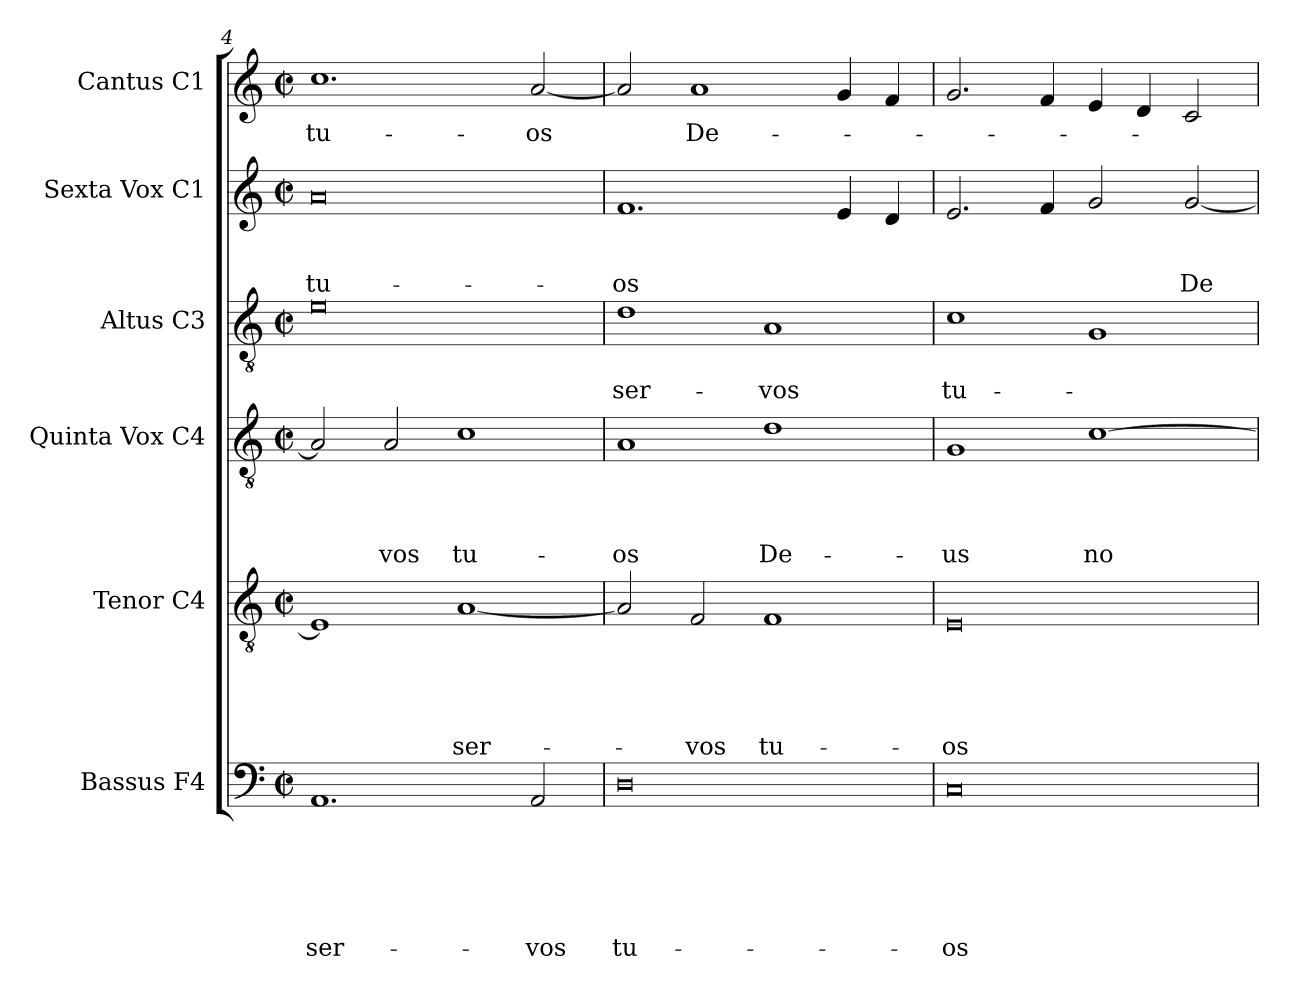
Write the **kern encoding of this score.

**kern	**text	**text	**text	**text	**text	**text	**kern	**text	**text	**text	**text	**text	**kern	**text	**text	**text	**text	**kern	**text	**text	**kern	**text	**text	**text	**kern	**text
*part6	*part6	*part6	*part6	*part6	*part6	*part6	*part5	*part5	*part5	*part5	*part5	*part5	*part4	*part4	*part4	*part4	*part4	*part3	*part3	*part3	*part2	*part2	*part2	*part2	*part1	*part1
*staff6	*staff6	*staff6	*staff6	*staff6	*staff6	*staff6	*staff5	*staff5	*staff5	*staff5	*staff5	*staff5	*staff4	*staff4	*staff4	*staff4	*staff4	*staff3	*staff3	*staff3	*staff2	*staff2	*staff2	*staff2	*staff1	*staff1
*I"Bassus F4	*	*	*	*	*	*	*I"Tenor C4	*	*	*	*	*	*I"Quinta Vox C4	*	*	*	*	*I"Altus C3	*	*	*I"Sexta Vox C1	*	*	*	*I"Cantus C1	*
*I'B	*	*	*	*	*	*	*I'T	*	*	*	*	*	*	*	*	*	*	*I'A	*	*	*	*	*	*	*I'C	*
*clefF4	*	*	*	*	*	*	*clefGv2	*	*	*	*	*	*clefGv2	*	*	*	*	*clefGv2	*	*	*clefG2	*	*	*	*clefG2	*
*k[]	*	*	*	*	*	*	*k[]	*	*	*	*	*	*k[]	*	*	*	*	*k[]	*	*	*k[]	*	*	*	*k[]	*
*C:	*	*	*	*	*	*	*C:	*	*	*	*	*	*C:	*	*	*	*	*C:	*	*	*C:	*	*	*	*C:	*
*M2/2	*	*	*	*	*	*	*M2/2	*	*	*	*	*	*M2/2	*	*	*	*	*M2/2	*	*	*M2/2	*	*	*	*M2/2	*
*met(c|)	*	*	*	*	*	*	*met(c|)	*	*	*	*	*	*met(c|)	*	*	*	*	*met(c|)	*	*	*met(c|)	*	*	*	*met(c|)	*
=4	=4	=4	=4	=4	=4	=4	=4	=4	=4	=4	=4	=4	=4	=4	=4	=4	=4	=4	=4	=4	=4	=4	=4	=4	=4	=4
!	!	!	!	!	!	!LO:LY:b	!	!	!	!	!	!	!	!	!	!	!	!	!	!	!	!	!	!LO:LY:b	!	!LO:LY:b
1.AA	.	.	.	.	.	ser-	1E]	.	.	.	.	.	2A/]	.	.	.	.	0e	.	.	0a	.	.	tu-	1.cc	tu-
!	!	!	!	!	!	!	!	!	!	!	!	!	!	!	!	!	!LO:LY:b	!	!	!	!	!	!	!	!	!
.	.	.	.	.	.	.	.	.	.	.	.	.	2A/	.	.	.	-vos	.	.	.	.	.	.	.	.	.
!	!	!	!	!	!	!	!	!	!	!	!	!LO:LY:b	!	!	!	!	!LO:LY:b	!	!	!	!	!	!	!	!	!
.	.	.	.	.	.	.	[1A	.	.	.	.	ser-	1c	.	.	.	tu-	.	.	.	.	.	.	.	.	.
!	!	!	!	!	!	!LO:LY:b	!	!	!	!	!	!	!	!	!	!	!	!	!	!	!	!	!	!	!	!LO:LY:b
2AA/	.	.	.	.	.	-vos	.	.	.	.	.	.	.	.	.	.	.	.	.	.	.	.	.	.	[2a/	-os
=5	=5	=5	=5	=5	=5	=5	=5	=5	=5	=5	=5	=5	=5	=5	=5	=5	=5	=5	=5	=5	=5	=5	=5	=5	=5	=5
!	!	!	!	!	!	!LO:LY:b	!	!	!	!	!	!	!	!	!	!	!LO:LY:b	!	!	!LO:LY:b	!	!	!	!LO:LY:b	!	!
0D	.	.	.	.	.	tu-	2A/]	.	.	.	.	.	1A	.	.	.	-os	1d	.	ser-	1.f	.	.	-os	2a/]	.
!	!	!	!	!	!	!	!	!	!	!	!	!LO:LY:b	!	!	!	!	!	!	!	!	!	!	!	!	!	!LO:LY:b
.	.	.	.	.	.	.	2F/	.	.	.	.	-vos	.	.	.	.	.	.	.	.	.	.	.	.	1a	De-
!	!	!	!	!	!	!	!	!	!	!	!	!LO:LY:b	!	!	!	!	!LO:LY:b	!	!	!LO:LY:b	!	!	!	!	!	!
.	.	.	.	.	.	.	1F	.	.	.	.	tu-	1d	.	.	.	De-	1A	.	-vos	.	.	.	.	.	.
.	.	.	.	.	.	.	.	.	.	.	.	.	.	.	.	.	.	.	.	.	4e/	.	.	.	4g/	.
.	.	.	.	.	.	.	.	.	.	.	.	.	.	.	.	.	.	.	.	.	4d/	.	.	.	4f/	.
!!LO:LB:g=z
=6	=6	=6	=6	=6	=6	=6	=6	=6	=6	=6	=6	=6	=6	=6	=6	=6	=6	=6	=6	=6	=6	=6	=6	=6	=6	=6
!	!	!	!	!	!	!LO:LY:b	!	!	!	!	!	!LO:LY:b	!	!	!	!	!LO:LY:b	!	!	!LO:LY:b	!	!	!	!	!	!
0C	.	.	.	.	.	-os	0E	.	.	.	.	-os	1G	.	.	.	-us	1c	.	tu-	2.e/	.	.	.	2.g/	.
.	.	.	.	.	.	.	.	.	.	.	.	.	.	.	.	.	.	.	.	.	4f/	.	.	.	4f/	.
!	!	!	!	!	!	!	!	!	!	!	!	!	!	!	!	!	!LO:LY:b	!	!	!	!	!	!	!	!	!
.	.	.	.	.	.	.	.	.	.	.	.	.	[1c	.	.	.	no-	1G	.	.	2g/	.	.	.	4e/	.
.	.	.	.	.	.	.	.	.	.	.	.	.	.	.	.	.	.	.	.	.	.	.	.	.	4d/	.
!	!	!	!	!	!	!	!	!	!	!	!	!	!	!	!	!	!	!	!	!	!	!	!	!LO:LY:b	!	!
.	.	.	.	.	.	.	.	.	.	.	.	.	.	.	.	.	.	.	.	.	[2g/	.	.	De-	2c/	.
=	=	=	=	=	=	=	=	=	=	=	=	=	=	=	=	=	=	=	=	=	=	=	=	=	=	=
*-	*-	*-	*-	*-	*-	*-	*-	*-	*-	*-	*-	*-	*-	*-	*-	*-	*-	*-	*-	*-	*-	*-	*-	*-	*-	*-
